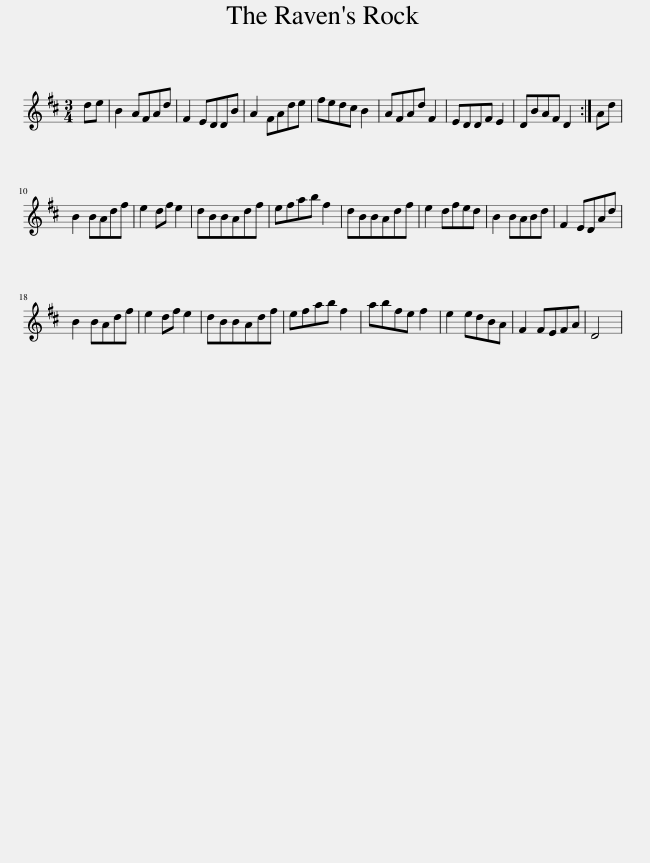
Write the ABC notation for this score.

X:1
L:1/8
M:3/4
I:linebreak $
K:D
V:1 treble
V:1
 de | B2 AFAd | F2 EDDB | A2 FAde | fedc B2 | %5
 AFAd F2 | EDDF E2 | DBAF D2 :| Ad |$ B2 BAdf | %10
 e2 df e2 | dBBAdf | efab f2 | dBBAdf | e2 dfed | %15
 B2 BABd | F2 EDAd |$ B2 BAdf | e2 df e2 | dBBAdf | %20
 efab f2 | abfe f2 | e2 edBA | F2 FEFA | D4 | %25
